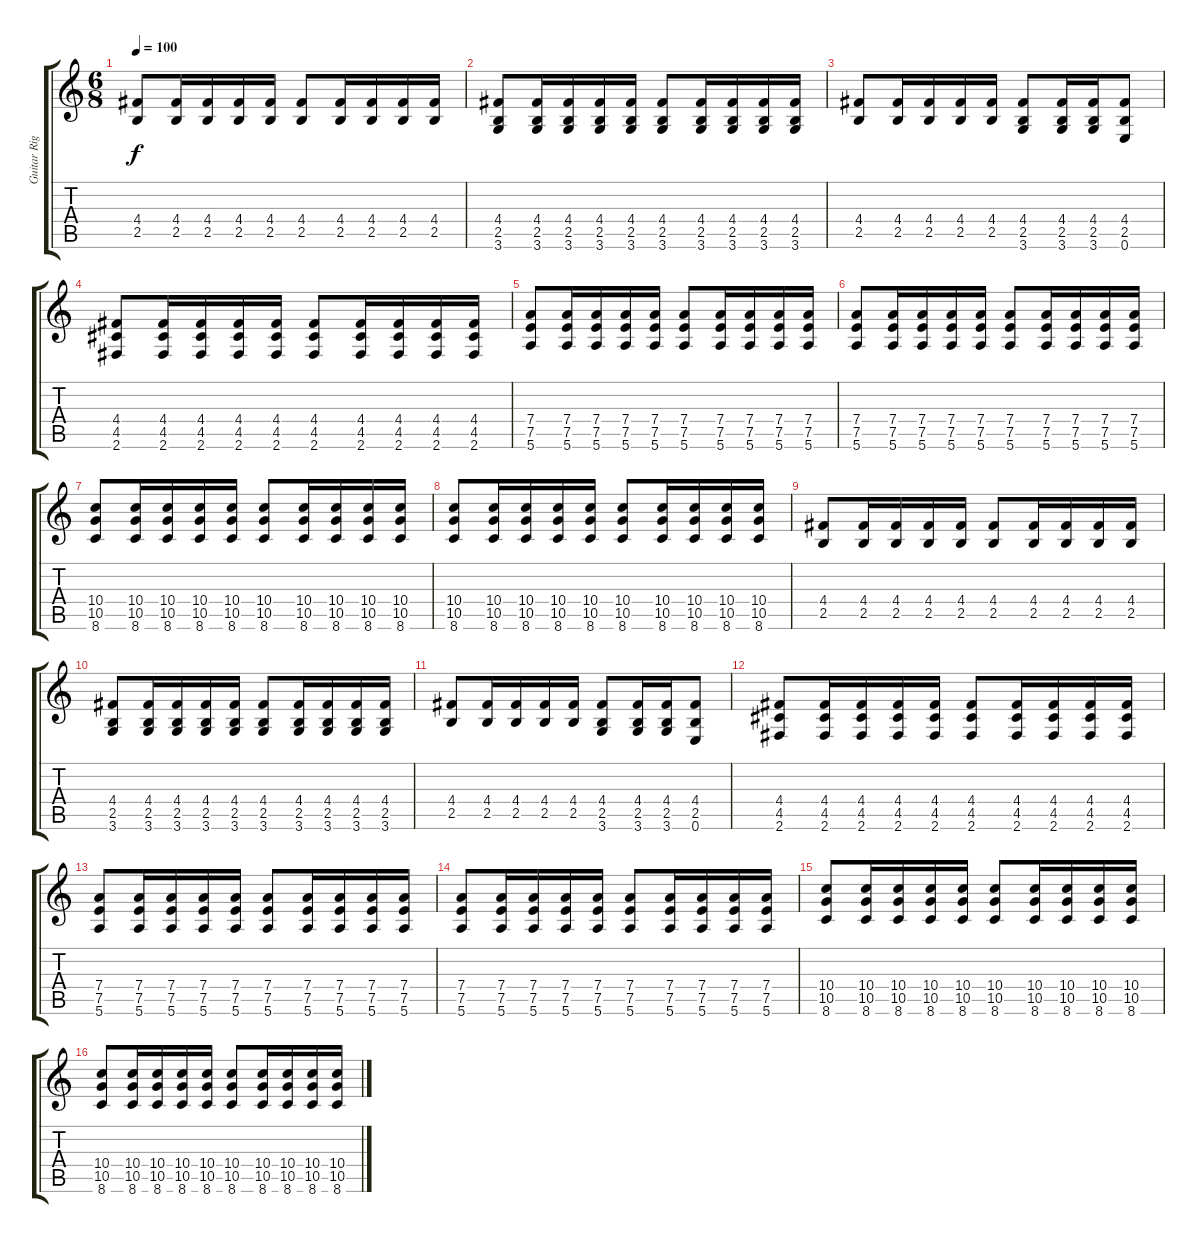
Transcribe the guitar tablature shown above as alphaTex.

\track ("Guitar Right" "Guitar Rig") {instrument distortionguitar}
\staff {score tabs}
\tuning (E4 B3 G3 D3 A2 E2) {hide}
\ts (6 8)
\tempo 100
\clef g2
\ks c
(4.4 2.5).8{dy f} (4.4 2.5).16 (4.4 2.5).16 (4.4 2.5).16 (4.4 2.5).16 (4.4 2.5).8 (4.4 2.5).16 (4.4 2.5).16 (4.4 2.5).16 (4.4 2.5).16 |
(4.4 2.5 3.6).8 (4.4 2.5 3.6).16 (4.4 2.5 3.6).16 (4.4 2.5 3.6).16 (4.4 2.5 3.6).16 (4.4 2.5 3.6).8 (4.4 2.5 3.6).16 (4.4 2.5 3.6).16 (4.4 2.5 3.6).16 (4.4 2.5 3.6).16 |
(4.4 2.5).8 (4.4 2.5).16 (4.4 2.5).16 (4.4 2.5).16 (4.4 2.5).16 (4.4 2.5 3.6).8 (4.4 2.5 3.6).16 (4.4 2.5 3.6).16 (4.4 2.5 0.6).8 |
(4.4 4.5 2.6).8 (4.4 4.5 2.6).16 (4.4 4.5 2.6).16 (4.4 4.5 2.6).16 (4.4 4.5 2.6).16 (4.4 4.5 2.6).8 (4.4 4.5 2.6).16 (4.4 4.5 2.6).16 (4.4 4.5 2.6).16 (4.4 4.5 2.6).16 |
(7.4 7.5 5.6).8 (7.4 7.5 5.6).16 (7.4 7.5 5.6).16 (7.4 7.5 5.6).16 (7.4 7.5 5.6).16 (7.4 7.5 5.6).8 (7.4 7.5 5.6).16 (7.4 7.5 5.6).16 (7.4 7.5 5.6).16 (7.4 7.5 5.6).16 |
(7.4 7.5 5.6).8 (7.4 7.5 5.6).16 (7.4 7.5 5.6).16 (7.4 7.5 5.6).16 (7.4 7.5 5.6).16 (7.4 7.5 5.6).8 (7.4 7.5 5.6).16 (7.4 7.5 5.6).16 (7.4 7.5 5.6).16 (7.4 7.5 5.6).16 |
(10.4 10.5 8.6).8 (10.4 10.5 8.6).16 (10.4 10.5 8.6).16 (10.4 10.5 8.6).16 (10.4 10.5 8.6).16 (10.4 10.5 8.6).8 (10.4 10.5 8.6).16 (10.4 10.5 8.6).16 (10.4 10.5 8.6).16 (10.4 10.5 8.6).16 |
(10.4 10.5 8.6).8 (10.4 10.5 8.6).16 (10.4 10.5 8.6).16 (10.4 10.5 8.6).16 (10.4 10.5 8.6).16 (10.4 10.5 8.6).8 (10.4 10.5 8.6).16 (10.4 10.5 8.6).16 (10.4 10.5 8.6).16 (10.4 10.5 8.6).16 |
(4.4 2.5).8 (4.4 2.5).16 (4.4 2.5).16 (4.4 2.5).16 (4.4 2.5).16 (4.4 2.5).8 (4.4 2.5).16 (4.4 2.5).16 (4.4 2.5).16 (4.4 2.5).16 |
(4.4 2.5 3.6).8 (4.4 2.5 3.6).16 (4.4 2.5 3.6).16 (4.4 2.5 3.6).16 (4.4 2.5 3.6).16 (4.4 2.5 3.6).8 (4.4 2.5 3.6).16 (4.4 2.5 3.6).16 (4.4 2.5 3.6).16 (4.4 2.5 3.6).16 |
(4.4 2.5).8 (4.4 2.5).16 (4.4 2.5).16 (4.4 2.5).16 (4.4 2.5).16 (4.4 2.5 3.6).8 (4.4 2.5 3.6).16 (4.4 2.5 3.6).16 (4.4 2.5 0.6).8 |
(4.4 4.5 2.6).8 (4.4 4.5 2.6).16 (4.4 4.5 2.6).16 (4.4 4.5 2.6).16 (4.4 4.5 2.6).16 (4.4 4.5 2.6).8 (4.4 4.5 2.6).16 (4.4 4.5 2.6).16 (4.4 4.5 2.6).16 (4.4 4.5 2.6).16 |
(7.4 7.5 5.6).8 (7.4 7.5 5.6).16 (7.4 7.5 5.6).16 (7.4 7.5 5.6).16 (7.4 7.5 5.6).16 (7.4 7.5 5.6).8 (7.4 7.5 5.6).16 (7.4 7.5 5.6).16 (7.4 7.5 5.6).16 (7.4 7.5 5.6).16 |
(7.4 7.5 5.6).8 (7.4 7.5 5.6).16 (7.4 7.5 5.6).16 (7.4 7.5 5.6).16 (7.4 7.5 5.6).16 (7.4 7.5 5.6).8 (7.4 7.5 5.6).16 (7.4 7.5 5.6).16 (7.4 7.5 5.6).16 (7.4 7.5 5.6).16 |
(10.4 10.5 8.6).8 (10.4 10.5 8.6).16 (10.4 10.5 8.6).16 (10.4 10.5 8.6).16 (10.4 10.5 8.6).16 (10.4 10.5 8.6).8 (10.4 10.5 8.6).16 (10.4 10.5 8.6).16 (10.4 10.5 8.6).16 (10.4 10.5 8.6).16 |
(10.4 10.5 8.6).8 (10.4 10.5 8.6).16 (10.4 10.5 8.6).16 (10.4 10.5 8.6).16 (10.4 10.5 8.6).16 (10.4 10.5 8.6).8 (10.4 10.5 8.6).16 (10.4 10.5 8.6).16 (10.4 10.5 8.6).16 (10.4 10.5 8.6).16
